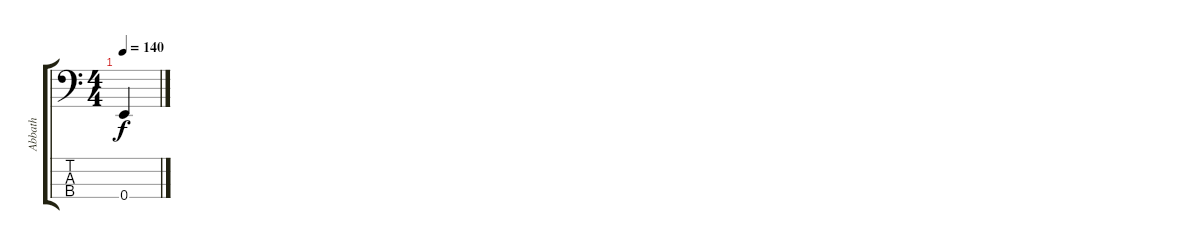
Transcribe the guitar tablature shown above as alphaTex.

\track ("Abbath" "Abbath") {instrument electricbasspick}
\staff {score tabs}
\tuning (G2 D2 A1 E1) {hide}
\ts (4 4)
\tempo 140
\clef f4
\ks c
0.4.4{dy f}
